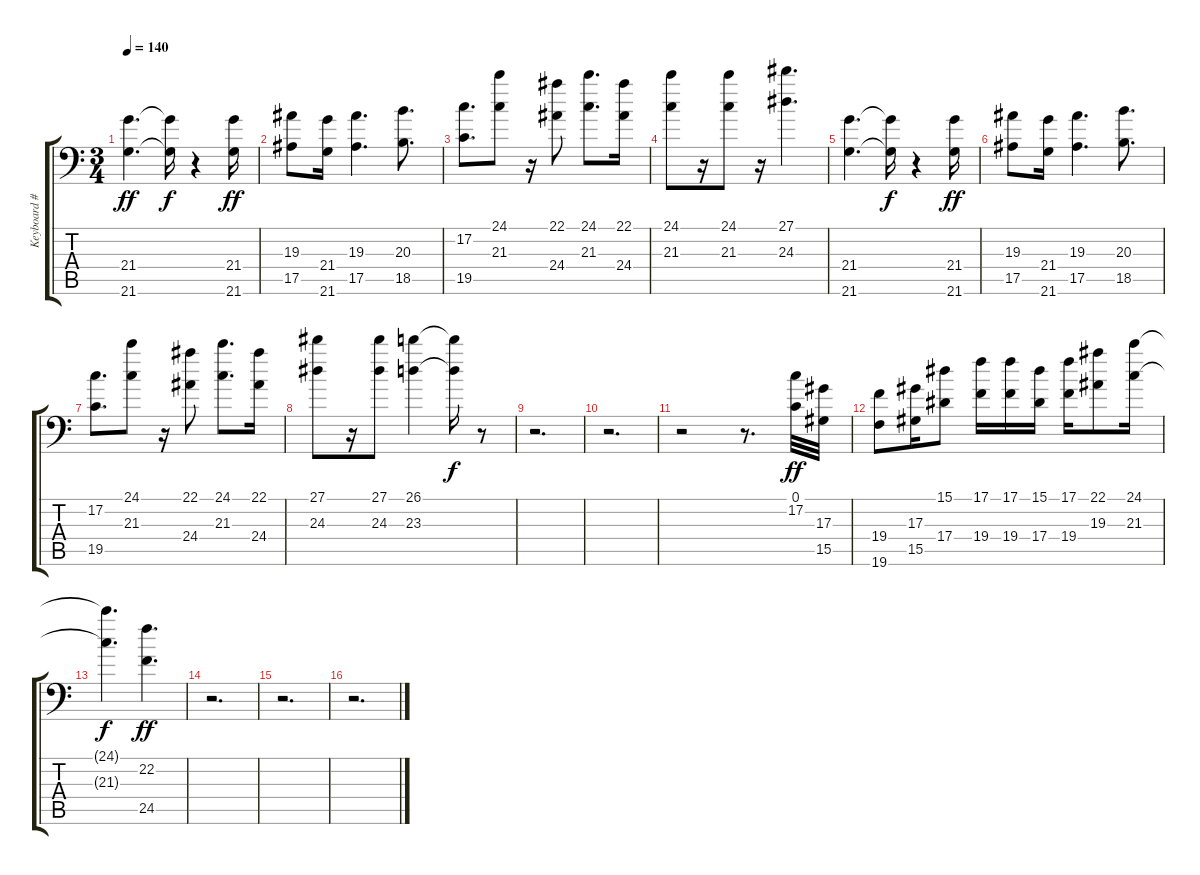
\track ("Keyboard #1" "Keyboard #") {instrument brasssection}
\staff {score tabs}
\tuning (C4 G3 Eb3 Bb2 F2 Bb1) {hide}
\ts (3 4)
\tempo 140
\clef f4
\ks c
(21.4 21.6).4{d dy ff} (21.4{t} 21.6{t}).16{dy f} r.4 (21.4 21.6).16{dy ff} |
(19.3 17.5).8 (21.4 21.6).16 (19.3 17.5).4{d} (20.3 18.5).8{d} |
(17.2 19.5).8{d} (24.1 21.3).8 r.16 (22.1 24.4).8 (24.1 21.3).8{d} (22.1 24.4).16 |
(24.1 21.3).8 r.16 (24.1 21.3).8 r.16 (27.1 24.3).4{d} |
(21.4 21.6).4{d} (21.4{t} 21.6{t}).16{dy f} r.4 (21.4 21.6).16{dy ff} |
(19.3 17.5).8 (21.4 21.6).16 (19.3 17.5).4{d} (20.3 18.5).8{d} |
(17.2 19.5).8{d} (24.1 21.3).8 r.16 (22.1 24.4).8 (24.1 21.3).8{d} (22.1 24.4).16 |
(27.1 24.3).8 r.16 (27.1 24.3).8 (26.1 23.3).4 (26.1{t} 23.3{t}).16{dy f} r.8 |
r.2{d} |
r.2{d} |
r.2 r.8{d} (0.1 17.2).32{dy ff} (17.3 15.5).32 |
(19.4 19.6).8 (17.3 15.5).16 (15.1 17.4).8 (17.1 19.4).16 (17.1 19.4).16 (15.1 17.4).16 (17.1 19.4).16 (22.1 19.3).8 (24.1 21.3).16 |
(24.1{t} 21.3{t}).4{d dy f} (22.2 24.5).4{d dy ff} |
r.2{d} |
r.2{d} |
r.2{d}
